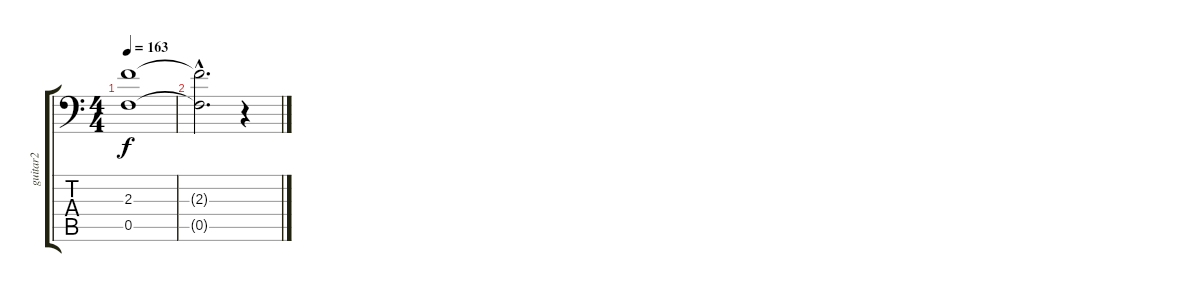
\track ("guitar2" "guitar2") {instrument distortionguitar}
\staff {score tabs}
\tuning (C4 G3 Eb3 Bb2 F2 Bb1) {hide}
\ts (4 4)
\tempo 163
\clef f4
\ks c
(2.3{t} 0.5{t}).1{dy f} |
(2.3{hac t} 0.5{hac t}).2{d} r.4
